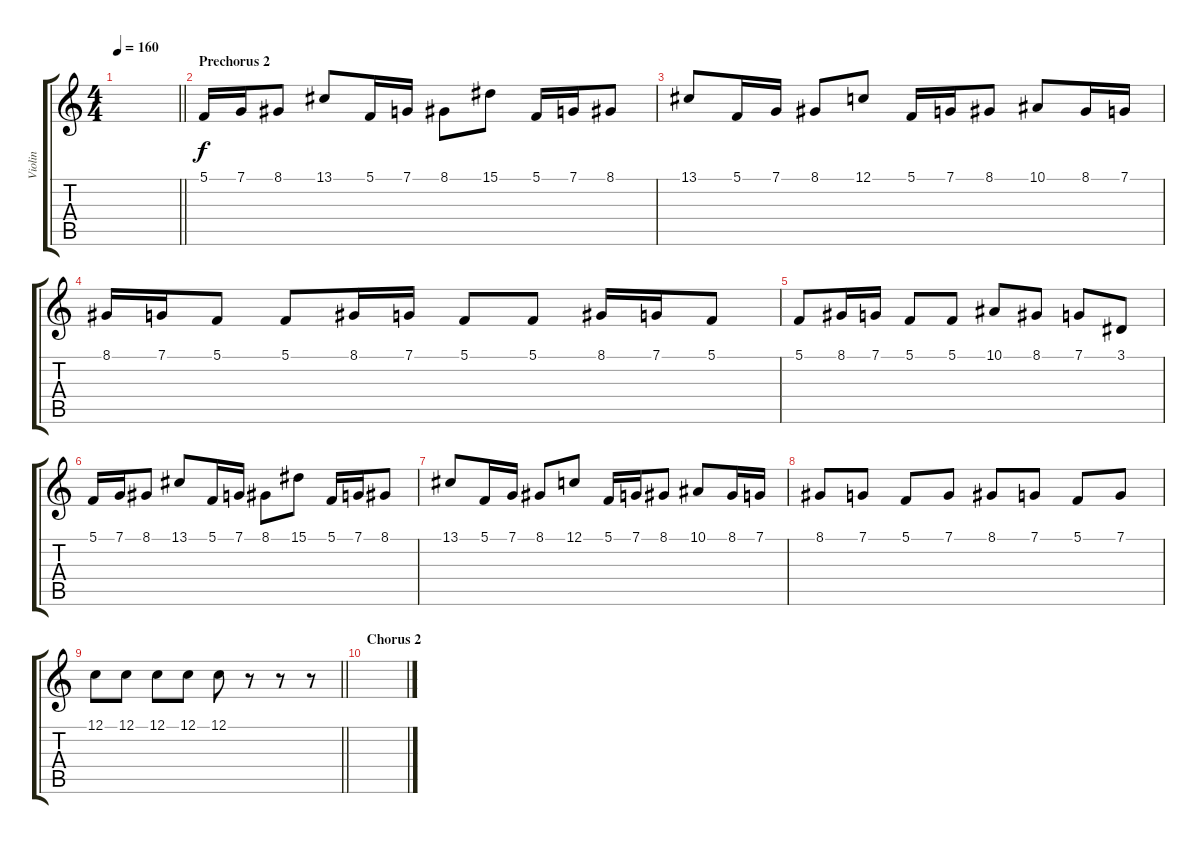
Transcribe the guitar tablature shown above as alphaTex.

\track ("Violin" "Violin") {instrument violin}
\staff {score tabs}
\tuning (C4 G3 Eb3 Bb2 F2 C2) {hide}
\ts (4 4)
\tempo 160
\clef g2
\barLineRight lightlight
\ks c
|
\section ("" "Prechorus 2")
5.1.16 7.1.16 8.1.8 13.1.8 5.1.16 7.1.16 8.1.8 15.1.8 5.1.16 7.1.16 8.1.8 |
13.1.8 5.1.16 7.1.16 8.1.8 12.1.8 5.1.16 7.1.16 8.1.8 10.1.8 8.1.16 7.1.16 |
8.1.16 7.1.16 5.1.8 5.1.8 8.1.16 7.1.16 5.1.8 5.1.8 8.1.16 7.1.16 5.1.8 |
5.1.8 8.1.16 7.1.16 5.1.8 5.1.8 10.1.8 8.1.8 7.1.8 3.1.8 |
5.1.16 7.1.16 8.1.8 13.1.8 5.1.16 7.1.16 8.1.8 15.1.8 5.1.16 7.1.16 8.1.8 |
13.1.8 5.1.16 7.1.16 8.1.8 12.1.8 5.1.16 7.1.16 8.1.8 10.1.8 8.1.16 7.1.16 |
8.1.8 7.1.8 5.1.8 7.1.8 8.1.8 7.1.8 5.1.8 7.1.8 |
\barLineRight lightlight
12.1.8 12.1.8 12.1.8 12.1.8 12.1.8 r.8 r.8 r.8 |
\section ("" "Chorus 2")
